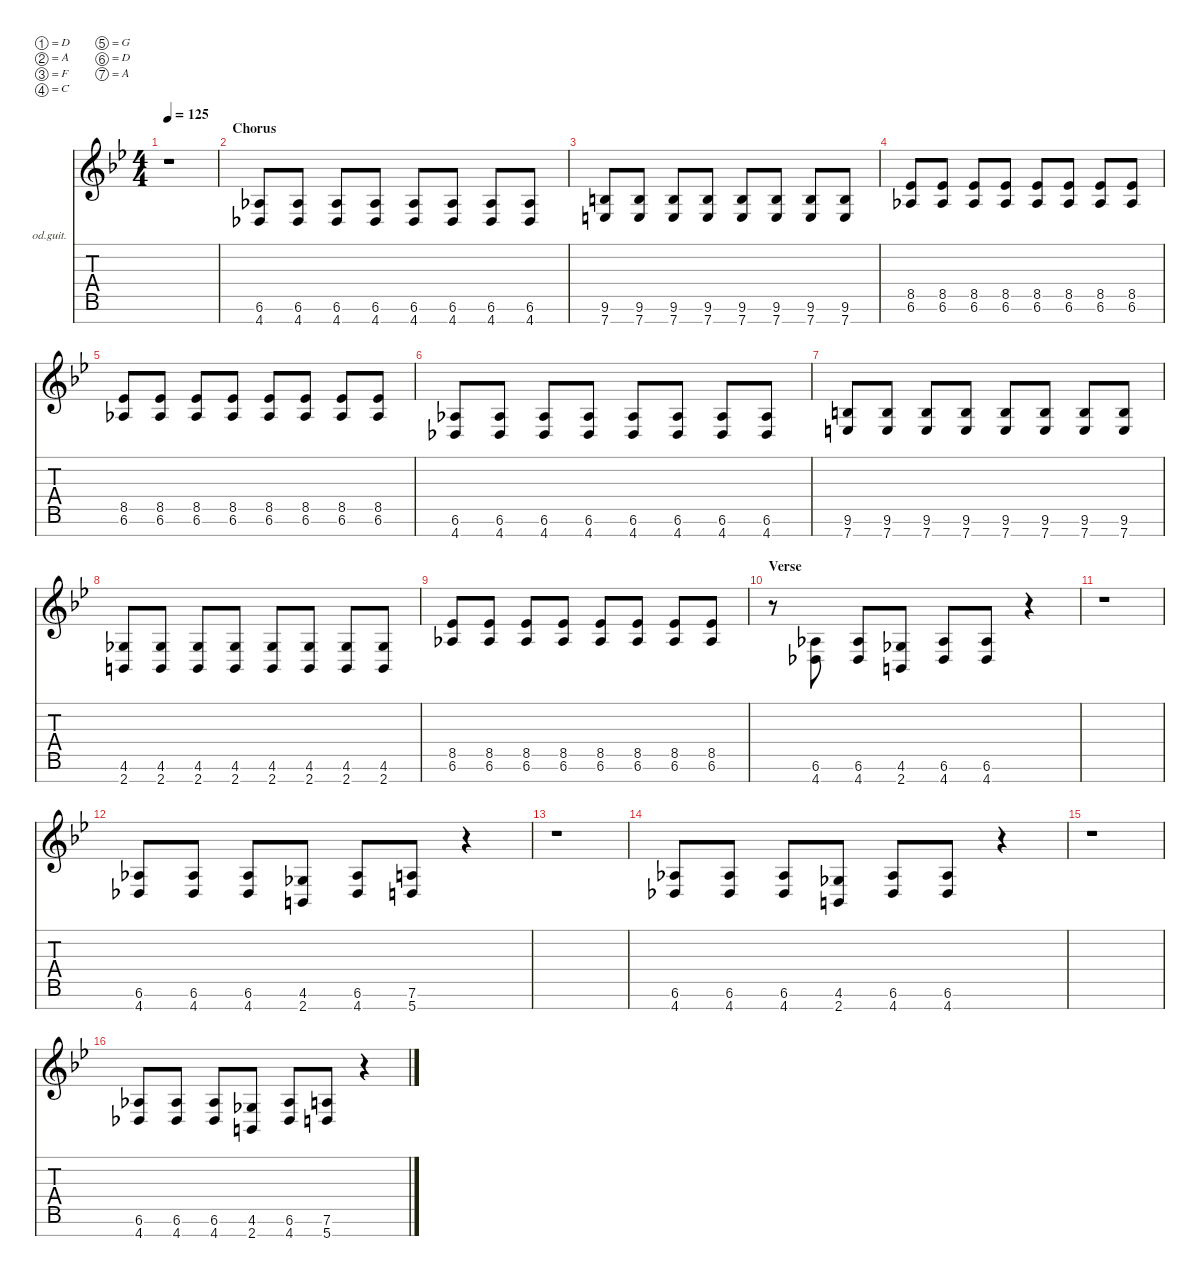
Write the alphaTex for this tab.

\defaultSystemsLayout 4
\hideDynamics
\bracketExtendMode nobrackets
\firstSystemTrackNameOrientation horizontal
\otherSystemsTrackNameOrientation horizontal
\track ("7str" "od.guit.") {solo instrument overdrivenguitar}
\staff {score tabs}
\tuning (D4 A3 F3 C3 G2 D2 A1)
\ts (4 4)
\tempo 125
\clef g2
\ks bb
r.1{dy mf beam Down} |
\section ("" "Chorus")
(6.6{acc b} 4.7{acc b}).8{beam Up} (6.6{acc b} 4.7{acc b}).8{beam Up} (6.6{acc b} 4.7{acc b}).8{beam Up} (6.6{acc b} 4.7{acc b}).8{beam Up} (6.6{acc b} 4.7{acc b}).8{beam Up} (6.6{acc b} 4.7{acc b}).8{beam Up} (6.6{acc b} 4.7{acc b}).8{beam Up} (6.6{acc b} 4.7{acc b}).8{beam Up} |
(9.6{acc forcenatural} 7.7{acc forcenatural}).8{beam Up} (9.6{acc forcenatural} 7.7{acc forcenatural}).8{beam Up} (9.6{acc forcenatural} 7.7{acc forcenatural}).8{beam Up} (9.6{acc forcenatural} 7.7{acc forcenatural}).8{beam Up} (9.6{acc forcenatural} 7.7{acc forcenatural}).8{beam Up} (9.6{acc forcenatural} 7.7{acc forcenatural}).8{beam Up} (9.6{acc forcenatural} 7.7{acc forcenatural}).8{beam Up} (9.6{acc forcenatural} 7.7{acc forcenatural}).8{beam Up} |
(8.5{acc b} 6.6{acc b}).8{beam Up} (8.5{acc b} 6.6{acc b}).8{beam Up} (8.5{acc b} 6.6{acc b}).8{beam Up} (8.5{acc b} 6.6{acc b}).8{beam Up} (8.5{acc b} 6.6{acc b}).8{beam Up} (8.5{acc b} 6.6{acc b}).8{beam Up} (8.5{acc b} 6.6{acc b}).8{beam Up} (8.5{acc b} 6.6{acc b}).8{beam Up} |
(8.5{acc b} 6.6{acc b}).8{beam Up} (8.5{acc b} 6.6{acc b}).8{beam Up} (8.5{acc b} 6.6{acc b}).8{beam Up} (8.5{acc b} 6.6{acc b}).8{beam Up} (8.5{acc b} 6.6{acc b}).8{beam Up} (8.5{acc b} 6.6{acc b}).8{beam Up} (8.5{acc b} 6.6{acc b}).8{beam Up} (8.5{acc b} 6.6{acc b}).8{beam Up} |
(6.6{acc b} 4.7{acc b}).8{beam Up} (6.6{acc b} 4.7{acc b}).8{beam Up} (6.6{acc b} 4.7{acc b}).8{beam Up} (6.6{acc b} 4.7{acc b}).8{beam Up} (6.6{acc b} 4.7{acc b}).8{beam Up} (6.6{acc b} 4.7{acc b}).8{beam Up} (6.6{acc b} 4.7{acc b}).8{beam Up} (6.6{acc b} 4.7{acc b}).8{beam Up} |
(9.6{acc forcenatural} 7.7{acc forcenatural}).8{beam Up} (9.6{acc forcenatural} 7.7{acc forcenatural}).8{beam Up} (9.6{acc forcenatural} 7.7{acc forcenatural}).8{beam Up} (9.6{acc forcenatural} 7.7{acc forcenatural}).8{beam Up} (9.6{acc forcenatural} 7.7{acc forcenatural}).8{beam Up} (9.6{acc forcenatural} 7.7{acc forcenatural}).8{beam Up} (9.6{acc forcenatural} 7.7{acc forcenatural}).8{beam Up} (9.6{acc forcenatural} 7.7{acc forcenatural}).8{beam Up} |
(4.6{acc b} 2.7{acc forcenatural}).8{beam Up} (4.6{acc b} 2.7{acc forcenatural}).8{beam Up} (4.6{acc b} 2.7{acc forcenatural}).8{beam Up} (4.6{acc b} 2.7{acc forcenatural}).8{beam Up} (4.6{acc b} 2.7{acc forcenatural}).8{beam Up} (4.6{acc b} 2.7{acc forcenatural}).8{beam Up} (4.6{acc b} 2.7{acc forcenatural}).8{beam Up} (4.6{acc b} 2.7{acc forcenatural}).8{beam Up} |
(8.5{acc b} 6.6{acc b}).8{beam Up} (8.5{acc b} 6.6{acc b}).8{beam Up} (8.5{acc b} 6.6{acc b}).8{beam Up} (8.5{acc b} 6.6{acc b}).8{beam Up} (8.5{acc b} 6.6{acc b}).8{beam Up} (8.5{acc b} 6.6{acc b}).8{beam Up} (8.5{acc b} 6.6{acc b}).8{beam Up} (8.5{acc b} 6.6{acc b}).8{beam Up} |
\section ("" "Verse")
r.8{beam Down} (6.6{acc b} 4.7{acc b}).8{beam Up} (6.6{acc b} 4.7{acc b}).8{beam Up} (4.6{acc b} 2.7{acc forcenatural}).8{beam Up} (6.6{acc b} 4.7{acc b}).8{beam Up} (6.6{acc b} 4.7{acc b}).8{beam Up} r.4{beam Up} |
r.1{beam Down} |
(6.6{acc b} 4.7{acc b}).8{beam Up} (6.6{acc b} 4.7{acc b}).8{beam Up} (6.6{acc b} 4.7{acc b}).8{beam Up} (4.6{acc b} 2.7{acc forcenatural}).8{beam Up} (6.6{acc b} 4.7{acc b}).8{beam Up} (7.6{acc forcenatural} 5.7{acc forcenatural}).8{beam Up} r.4{beam Up} |
r.1{beam Down} |
(6.6{acc b} 4.7{acc b}).8{beam Up} (6.6{acc b} 4.7{acc b}).8{beam Up} (6.6{acc b} 4.7{acc b}).8{beam Up} (4.6{acc b} 2.7{acc forcenatural}).8{beam Up} (6.6{acc b} 4.7{acc b}).8{beam Up} (6.6{acc b} 4.7{acc b}).8{beam Up} r.4{beam Up} |
r.1{beam Down} |
(6.6{acc b} 4.7{acc b}).8{beam Up} (6.6{acc b} 4.7{acc b}).8{beam Up} (6.6{acc b} 4.7{acc b}).8{beam Up} (4.6{acc b} 2.7{acc forcenatural}).8{beam Up} (6.6{acc b} 4.7{acc b}).8{beam Up} (7.6{acc forcenatural} 5.7{acc forcenatural}).8{beam Up} r.4{beam Up}
